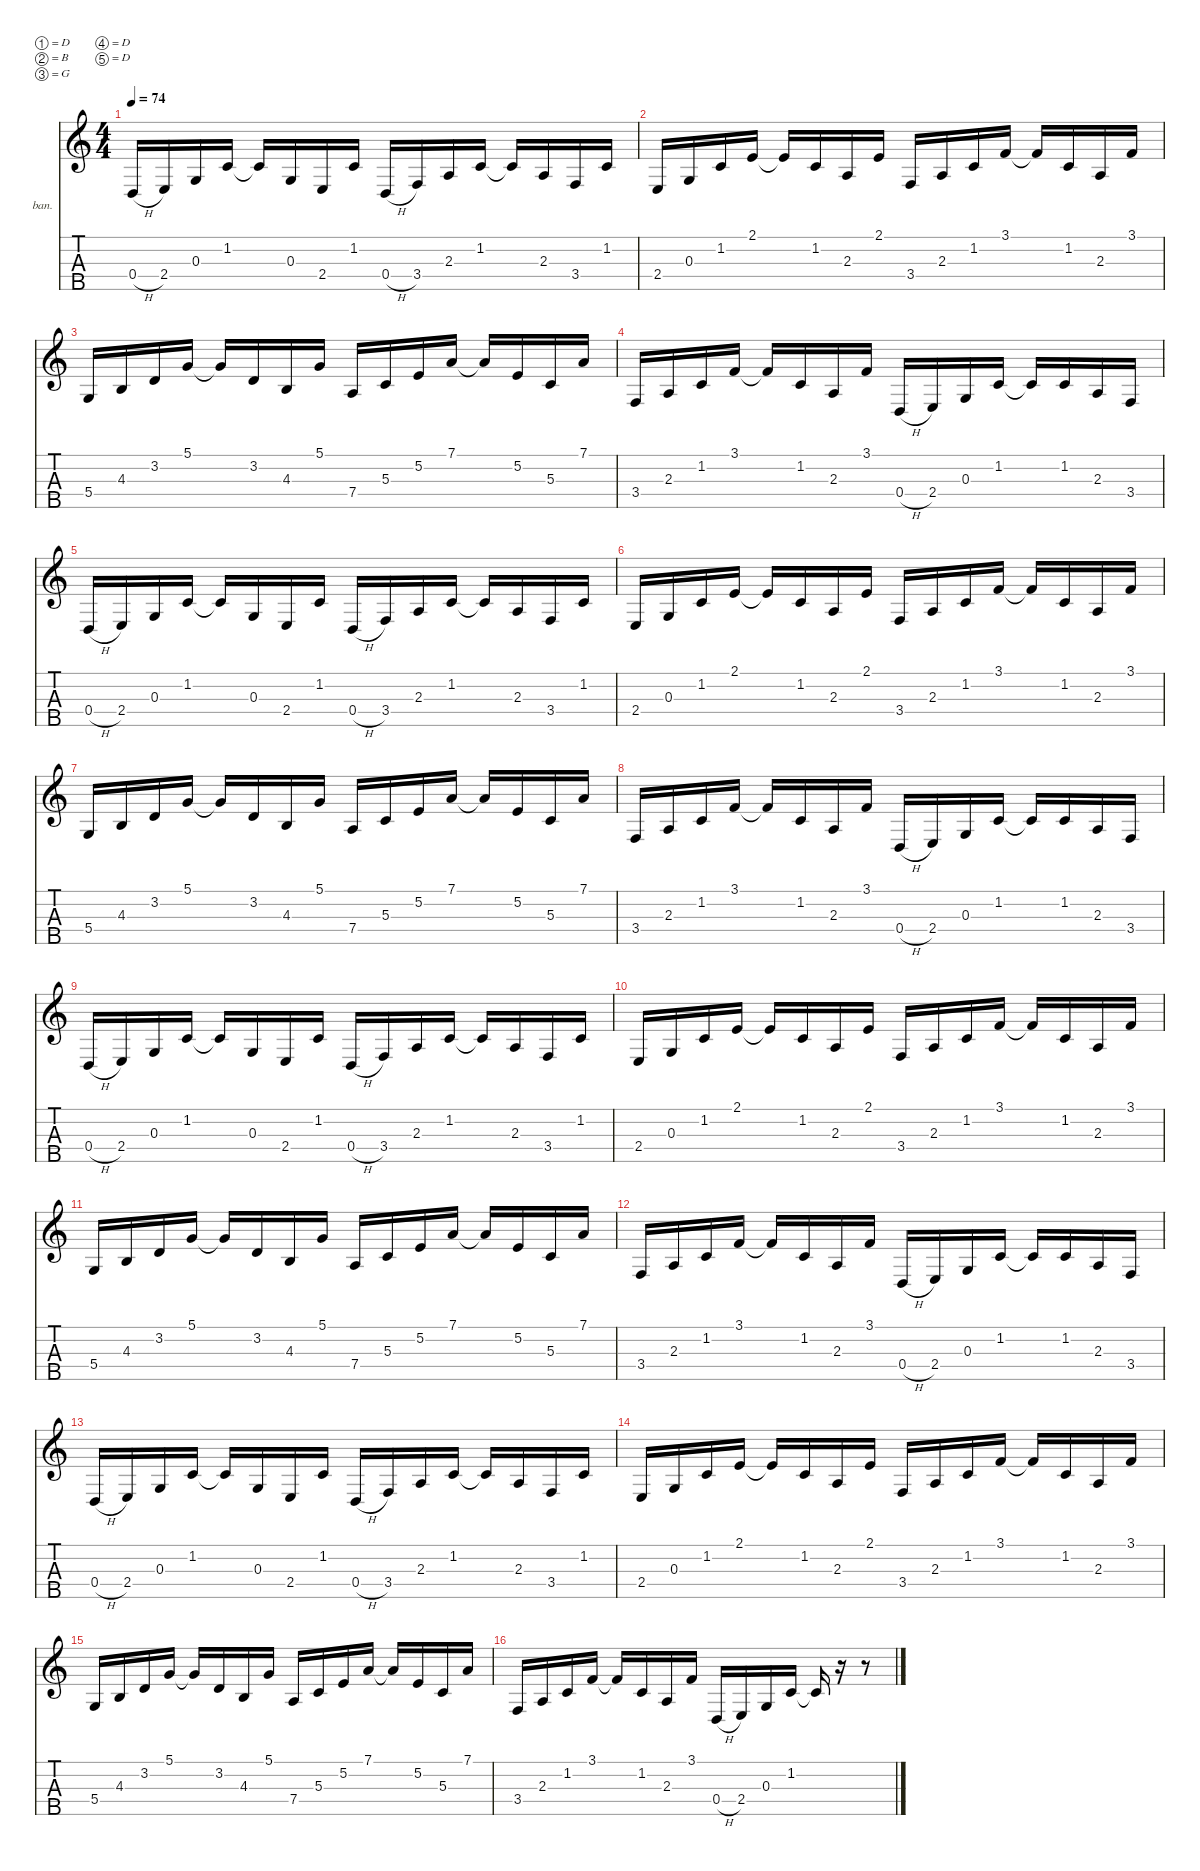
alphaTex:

\defaultSystemsLayout 4
\hideDynamics
\bracketExtendMode nobrackets
\firstSystemTrackNameOrientation horizontal
\otherSystemsTrackNameOrientation horizontal
\track ("joe banjo" "ban.") {instrument banjo}
\staff {score tabs}
\tuning (D4 B3 G3 D3 D4)
\ts (4 4)
\tempo 74
\clef g2
\ks c
0.4{h}.16{dy f} 2.4.16 0.3.16 1.2.16 1.2{t}.16 0.3.16 2.4.16 1.2.16 0.4{h}.16 3.4.16 2.3.16 1.2.16 1.2{t}.16 2.3.16 3.4.16 1.2.16 |
2.4.16 0.3.16 1.2.16 2.1.16 2.1{t}.16 1.2.16 2.3.16 2.1.16 3.4.16 2.3.16 1.2.16 3.1.16 3.1{t}.16 1.2.16 2.3.16 3.1.16 |
5.4.16 4.3.16 3.2.16 5.1.16 5.1{t}.16 3.2.16 4.3.16 5.1.16 7.4.16 5.3.16 5.2.16 7.1.16 7.1{t}.16 5.2.16 5.3.16 7.1.16 |
3.4.16 2.3.16 1.2.16 3.1.16 3.1{t}.16 1.2.16 2.3.16 3.1.16 0.4{h}.16 2.4.16 0.3.16 1.2.16 1.2{t}.16 1.2.16 2.3.16 3.4.16 |
0.4{h}.16 2.4.16 0.3.16 1.2.16 1.2{t}.16 0.3.16 2.4.16 1.2.16 0.4{h}.16 3.4.16 2.3.16 1.2.16 1.2{t}.16 2.3.16 3.4.16 1.2.16 |
2.4.16 0.3.16 1.2.16 2.1.16 2.1{t}.16 1.2.16 2.3.16 2.1.16 3.4.16 2.3.16 1.2.16 3.1.16 3.1{t}.16 1.2.16 2.3.16 3.1.16 |
5.4.16 4.3.16 3.2.16 5.1.16 5.1{t}.16 3.2.16 4.3.16 5.1.16 7.4.16 5.3.16 5.2.16 7.1.16 7.1{t}.16 5.2.16 5.3.16 7.1.16 |
3.4.16 2.3.16 1.2.16 3.1.16 3.1{t}.16 1.2.16 2.3.16 3.1.16 0.4{h}.16 2.4.16 0.3.16 1.2.16 1.2{t}.16 1.2.16 2.3.16 3.4.16 |
0.4{h}.16 2.4.16 0.3.16 1.2.16 1.2{t}.16 0.3.16 2.4.16 1.2.16 0.4{h}.16 3.4.16 2.3.16 1.2.16 1.2{t}.16 2.3.16 3.4.16 1.2.16 |
2.4.16 0.3.16 1.2.16 2.1.16 2.1{t}.16 1.2.16 2.3.16 2.1.16 3.4.16 2.3.16 1.2.16 3.1.16 3.1{t}.16 1.2.16 2.3.16 3.1.16 |
5.4.16 4.3.16 3.2.16 5.1.16 5.1{t}.16 3.2.16 4.3.16 5.1.16 7.4.16 5.3.16 5.2.16 7.1.16 7.1{t}.16 5.2.16 5.3.16 7.1.16 |
3.4.16 2.3.16 1.2.16 3.1.16 3.1{t}.16 1.2.16 2.3.16 3.1.16 0.4{h}.16 2.4.16 0.3.16 1.2.16 1.2{t}.16 1.2.16 2.3.16 3.4.16 |
0.4{h}.16 2.4.16 0.3.16 1.2.16 1.2{t}.16 0.3.16 2.4.16 1.2.16 0.4{h}.16 3.4.16 2.3.16 1.2.16 1.2{t}.16 2.3.16 3.4.16 1.2.16 |
2.4.16 0.3.16 1.2.16 2.1.16 2.1{t}.16 1.2.16 2.3.16 2.1.16 3.4.16 2.3.16 1.2.16 3.1.16 3.1{t}.16 1.2.16 2.3.16 3.1.16 |
5.4.16 4.3.16 3.2.16 5.1.16 5.1{t}.16 3.2.16 4.3.16 5.1.16 7.4.16 5.3.16 5.2.16 7.1.16 7.1{t}.16 5.2.16 5.3.16 7.1.16 |
3.4.16 2.3.16 1.2.16 3.1.16 3.1{t}.16 1.2.16 2.3.16 3.1.16 0.4{h}.16 2.4.16 0.3.16 1.2.16 1.2{t}.16 r.16 r.8
